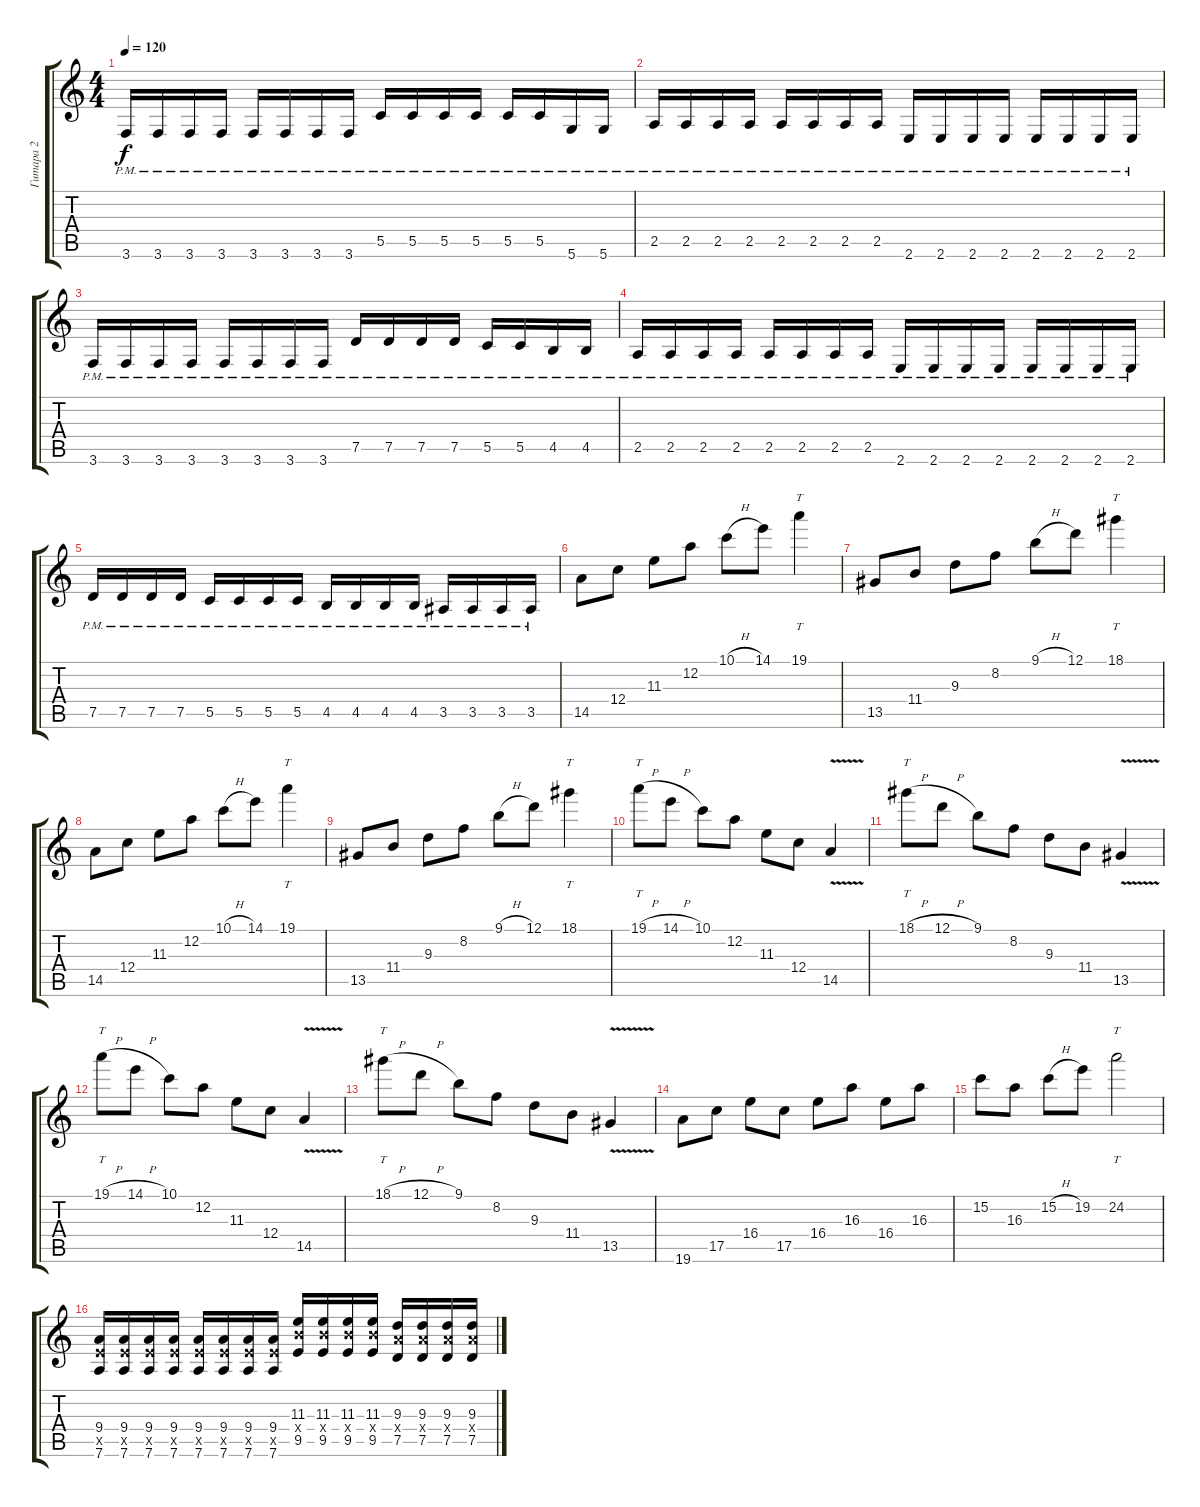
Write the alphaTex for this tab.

\track ("Гитара 2" "Гитара 2") {instrument overdrivenguitar}
\staff {score tabs}
\tuning (D4 A3 F3 C3 G2 D2) {hide}
\ts (4 4)
\tempo 120
\clef g2
\ks c
3.6{pm}.16{dy f} 3.6{pm}.16 3.6{pm}.16 3.6{pm}.16 3.6{pm}.16 3.6{pm}.16 3.6{pm}.16 3.6{pm}.16 5.5{pm}.16 5.5{pm}.16 5.5{pm}.16 5.5{pm}.16 5.5{pm}.16 5.5{pm}.16 5.6{pm}.16 5.6{pm}.16 |
2.5{pm}.16 2.5{pm}.16 2.5{pm}.16 2.5{pm}.16 2.5{pm}.16 2.5{pm}.16 2.5{pm}.16 2.5{pm}.16 2.6{pm}.16 2.6{pm}.16 2.6{pm}.16 2.6{pm}.16 2.6{pm}.16 2.6{pm}.16 2.6{pm}.16 2.6{pm}.16 |
3.6{pm}.16 3.6{pm}.16 3.6{pm}.16 3.6{pm}.16 3.6{pm}.16 3.6{pm}.16 3.6{pm}.16 3.6{pm}.16 7.5{pm}.16 7.5{pm}.16 7.5{pm}.16 7.5{pm}.16 5.5{pm}.16 5.5{pm}.16 4.5{pm}.16 4.5{pm}.16 |
2.5{pm}.16 2.5{pm}.16 2.5{pm}.16 2.5{pm}.16 2.5{pm}.16 2.5{pm}.16 2.5{pm}.16 2.5{pm}.16 2.6{pm}.16 2.6{pm}.16 2.6{pm}.16 2.6{pm}.16 2.6{pm}.16 2.6{pm}.16 2.6{pm}.16 2.6{pm}.16 |
7.5{pm}.16 7.5{pm}.16 7.5{pm}.16 7.5{pm}.16 5.5{pm}.16 5.5{pm}.16 5.5{pm}.16 5.5{pm}.16 4.5{pm}.16 4.5{pm}.16 4.5{pm}.16 4.5{pm}.16 3.5{pm}.16 3.5{pm}.16 3.5{pm}.16 3.5{pm}.16 |
14.5.8 12.4.8 11.3.8 12.2.8 10.1{h}.8 14.1.8 19.1.4{tt} |
13.5.8 11.4.8 9.3.8 8.2.8 9.1{h}.8 12.1.8 18.1.4{tt} |
14.5.8 12.4.8 11.3.8 12.2.8 10.1{h}.8 14.1.8 19.1.4{tt} |
13.5.8 11.4.8 9.3.8 8.2.8 9.1{h}.8 12.1.8 18.1.4{tt} |
19.1{h}.8{tt} 14.1{h}.8 10.1.8 12.2.8 11.3.8 12.4.8 14.5{v}.4 |
18.1{h}.8{tt} 12.1{h}.8 9.1.8 8.2.8 9.3.8 11.4.8 13.5{v}.4 |
19.1{h}.8{tt} 14.1{h}.8 10.1.8 12.2.8 11.3.8 12.4.8 14.5{v}.4 |
18.1{h}.8{tt} 12.1{h}.8 9.1.8 8.2.8 9.3.8 11.4.8 13.5{v}.4 |
19.6.8 17.5.8 16.4.8 17.5.8 16.4.8 16.3.8 16.4.8 16.3.8 |
15.2.8 16.3.8 15.2{h}.8 19.2.8 24.2.2{tt} |
(9.4 9.5{x} 7.6).16 (9.4 9.5{x} 7.6).16 (9.4 9.5{x} 7.6).16 (9.4 9.5{x} 7.6).16 (9.4 9.5{x} 7.6).16 (9.4 9.5{x} 7.6).16 (9.4 9.5{x} 7.6).16 (9.4 9.5{x} 7.6).16 (11.3 11.4{x} 9.5).16 (11.3 11.4{x} 9.5).16 (11.3 11.4{x} 9.5).16 (11.3 11.4{x} 9.5).16 (9.3 9.4{x} 7.5).16 (9.3 9.4{x} 7.5).16 (9.3 9.4{x} 7.5).16 (9.3 9.4{x} 7.5).16
